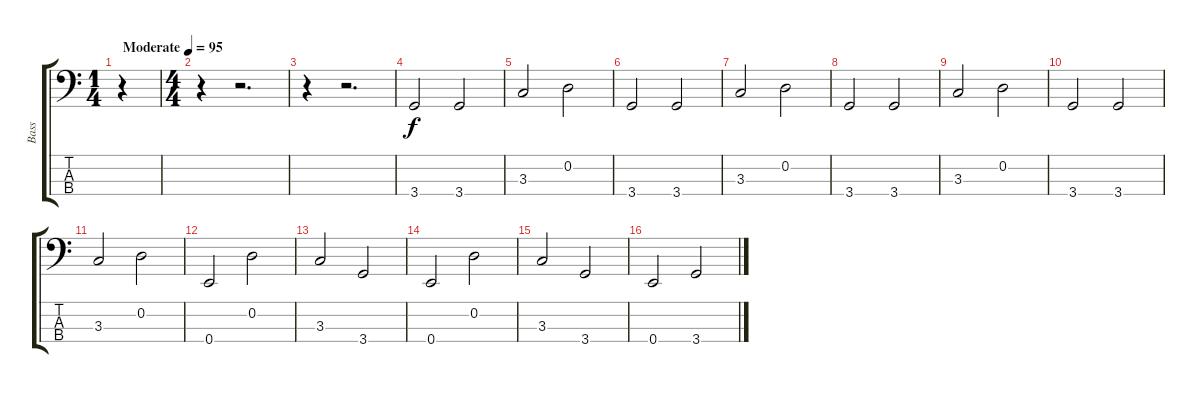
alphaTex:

\track ("Bass" "Bass") {instrument electricbassfinger}
\staff {score tabs}
\tuning (G2 D2 A1 E1) {hide}
\ts (1 4)
\tempo (95 "Moderate")
\clef f4
\ks c
r.4{dy f instrument electricbassfinger} |
\ts (4 4)
r.4 r.2{d} |
r.4 r.2{d} |
3.4.2 3.4.2 |
3.3.2 0.2.2 |
3.4.2 3.4.2 |
3.3.2 0.2.2 |
3.4.2 3.4.2 |
3.3.2 0.2.2 |
3.4.2 3.4.2 |
3.3.2 0.2.2 |
0.4.2 0.2.2 |
3.3.2 3.4.2 |
0.4.2 0.2.2 |
3.3.2 3.4.2 |
0.4.2 3.4.2
